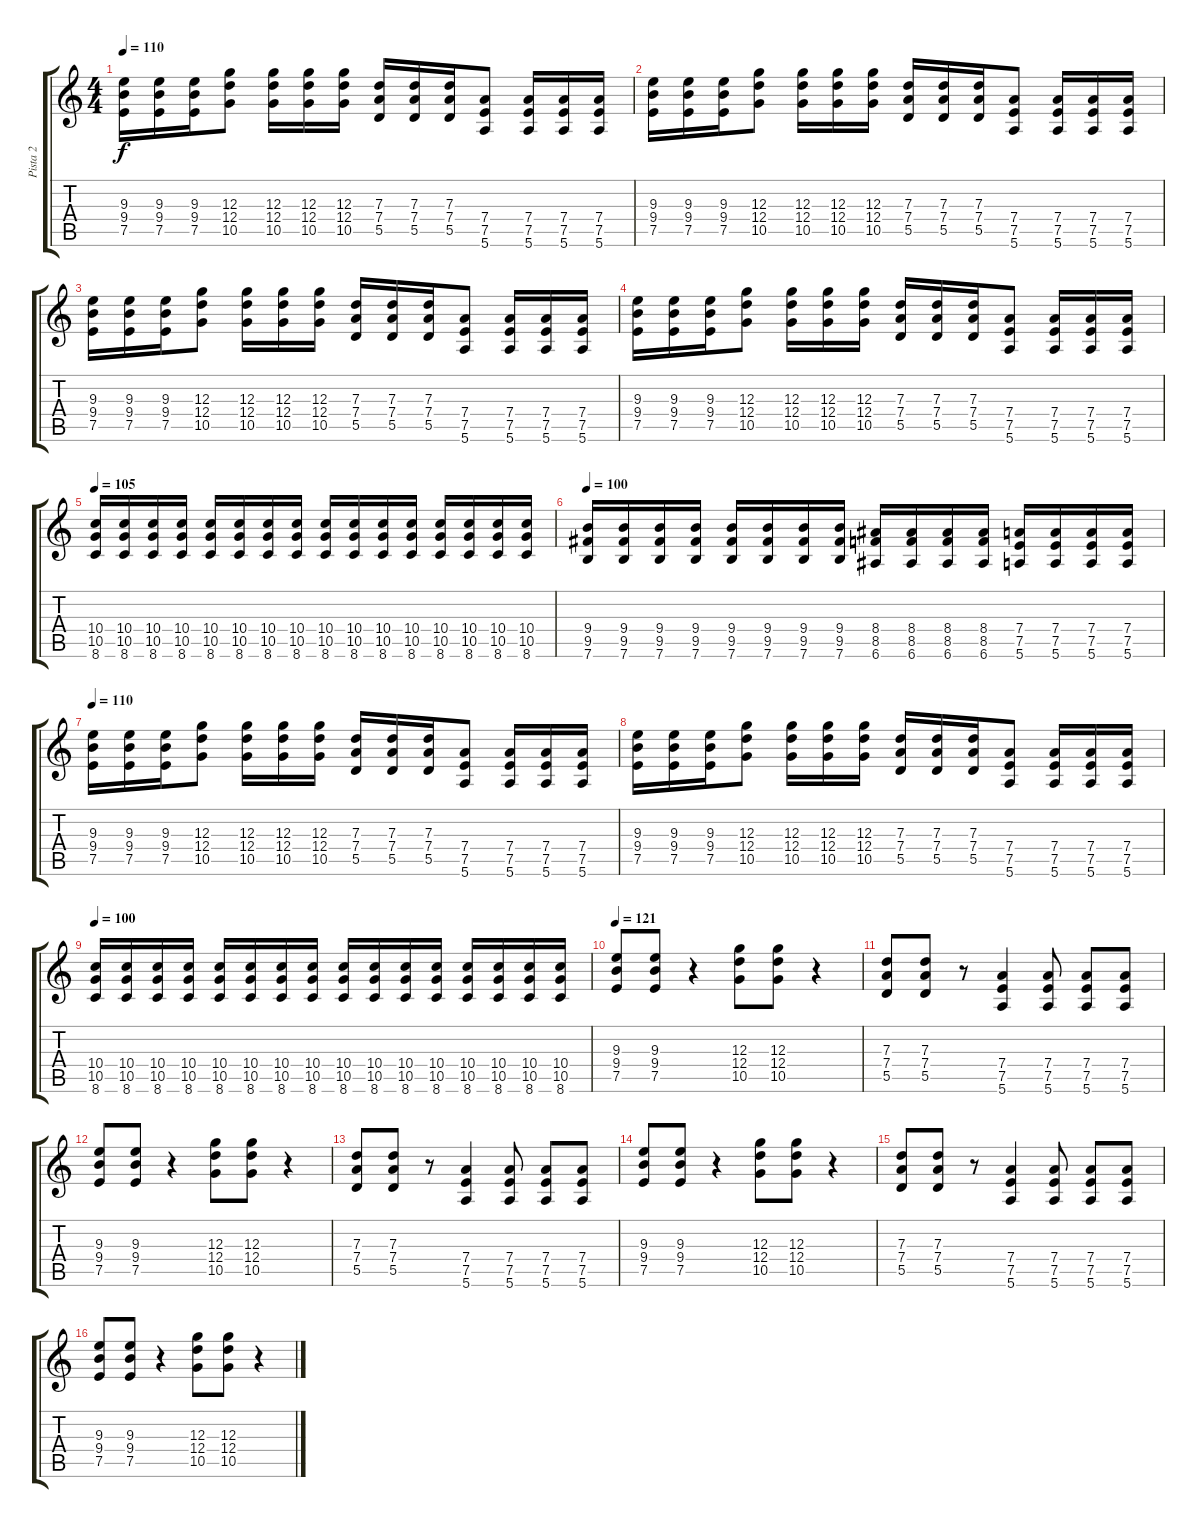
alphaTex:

\track ("Pista 2" "Pista 2") {instrument distortionguitar}
\staff {score tabs}
\tuning (E4 B3 G3 D3 A2 E2) {hide}
\ts (4 4)
\tempo 110
\clef g2
\ks c
(9.3 9.4 7.5).16{dy f} (9.3 9.4 7.5).16 (9.3 9.4 7.5).16 (12.3 12.4 10.5).8 (12.3 12.4 10.5).16 (12.3 12.4 10.5).16 (12.3 12.4 10.5).16 (7.3 7.4 5.5).16 (7.3 7.4 5.5).16 (7.3 7.4 5.5).16 (7.4 7.5 5.6).8 (7.4 7.5 5.6).16 (7.4 7.5 5.6).16 (7.4 7.5 5.6).16 |
(9.3 9.4 7.5).16 (9.3 9.4 7.5).16 (9.3 9.4 7.5).16 (12.3 12.4 10.5).8 (12.3 12.4 10.5).16 (12.3 12.4 10.5).16 (12.3 12.4 10.5).16 (7.3 7.4 5.5).16 (7.3 7.4 5.5).16 (7.3 7.4 5.5).16 (7.4 7.5 5.6).8 (7.4 7.5 5.6).16 (7.4 7.5 5.6).16 (7.4 7.5 5.6).16 |
(9.3 9.4 7.5).16 (9.3 9.4 7.5).16 (9.3 9.4 7.5).16 (12.3 12.4 10.5).8 (12.3 12.4 10.5).16 (12.3 12.4 10.5).16 (12.3 12.4 10.5).16 (7.3 7.4 5.5).16 (7.3 7.4 5.5).16 (7.3 7.4 5.5).16 (7.4 7.5 5.6).8 (7.4 7.5 5.6).16 (7.4 7.5 5.6).16 (7.4 7.5 5.6).16 |
(9.3 9.4 7.5).16 (9.3 9.4 7.5).16 (9.3 9.4 7.5).16 (12.3 12.4 10.5).8 (12.3 12.4 10.5).16 (12.3 12.4 10.5).16 (12.3 12.4 10.5).16 (7.3 7.4 5.5).16 (7.3 7.4 5.5).16 (7.3 7.4 5.5).16 (7.4 7.5 5.6).8 (7.4 7.5 5.6).16 (7.4 7.5 5.6).16 (7.4 7.5 5.6).16 |
\tempo 105
(10.4 10.5 8.6).16 (10.4 10.5 8.6).16 (10.4 10.5 8.6).16 (10.4 10.5 8.6).16 (10.4 10.5 8.6).16 (10.4 10.5 8.6).16 (10.4 10.5 8.6).16 (10.4 10.5 8.6).16 (10.4 10.5 8.6).16 (10.4 10.5 8.6).16 (10.4 10.5 8.6).16 (10.4 10.5 8.6).16 (10.4 10.5 8.6).16 (10.4 10.5 8.6).16 (10.4 10.5 8.6).16 (10.4 10.5 8.6).16 |
\tempo 100
(9.4 9.5 7.6).16 (9.4 9.5 7.6).16 (9.4 9.5 7.6).16 (9.4 9.5 7.6).16 (9.4 9.5 7.6).16 (9.4 9.5 7.6).16 (9.4 9.5 7.6).16 (9.4 9.5 7.6).16 (8.4 8.5 6.6).16 (8.4 8.5 6.6).16 (8.4 8.5 6.6).16 (8.4 8.5 6.6).16 (7.4 7.5 5.6).16 (7.4 7.5 5.6).16 (7.4 7.5 5.6).16 (7.4 7.5 5.6).16 |
\tempo 110
(9.3 9.4 7.5).16 (9.3 9.4 7.5).16 (9.3 9.4 7.5).16 (12.3 12.4 10.5).8 (12.3 12.4 10.5).16 (12.3 12.4 10.5).16 (12.3 12.4 10.5).16 (7.3 7.4 5.5).16 (7.3 7.4 5.5).16 (7.3 7.4 5.5).16 (7.4 7.5 5.6).8 (7.4 7.5 5.6).16 (7.4 7.5 5.6).16 (7.4 7.5 5.6).16 |
(9.3 9.4 7.5).16 (9.3 9.4 7.5).16 (9.3 9.4 7.5).16 (12.3 12.4 10.5).8 (12.3 12.4 10.5).16 (12.3 12.4 10.5).16 (12.3 12.4 10.5).16 (7.3 7.4 5.5).16 (7.3 7.4 5.5).16 (7.3 7.4 5.5).16 (7.4 7.5 5.6).8 (7.4 7.5 5.6).16 (7.4 7.5 5.6).16 (7.4 7.5 5.6).16 |
\tempo 100
(10.4 10.5 8.6).16 (10.4 10.5 8.6).16 (10.4 10.5 8.6).16 (10.4 10.5 8.6).16 (10.4 10.5 8.6).16 (10.4 10.5 8.6).16 (10.4 10.5 8.6).16 (10.4 10.5 8.6).16 (10.4 10.5 8.6).16 (10.4 10.5 8.6).16 (10.4 10.5 8.6).16 (10.4 10.5 8.6).16 (10.4 10.5 8.6).16 (10.4 10.5 8.6).16 (10.4 10.5 8.6).16 (10.4 10.5 8.6).16 |
\tempo 121
(9.3 9.4 7.5).8 (9.3 9.4 7.5).8 r.4 (12.3 12.4 10.5).8 (12.3 12.4 10.5).8 r.4 |
(7.3 7.4 5.5).8 (7.3 7.4 5.5).8 r.8 (7.4 7.5 5.6).4 (7.4 7.5 5.6).8 (7.4 7.5 5.6).8 (7.4 7.5 5.6).8 |
(9.3 9.4 7.5).8 (9.3 9.4 7.5).8 r.4 (12.3 12.4 10.5).8 (12.3 12.4 10.5).8 r.4 |
(7.3 7.4 5.5).8 (7.3 7.4 5.5).8 r.8 (7.4 7.5 5.6).4 (7.4 7.5 5.6).8 (7.4 7.5 5.6).8 (7.4 7.5 5.6).8 |
(9.3 9.4 7.5).8 (9.3 9.4 7.5).8 r.4 (12.3 12.4 10.5).8 (12.3 12.4 10.5).8 r.4 |
(7.3 7.4 5.5).8 (7.3 7.4 5.5).8 r.8 (7.4 7.5 5.6).4 (7.4 7.5 5.6).8 (7.4 7.5 5.6).8 (7.4 7.5 5.6).8 |
(9.3 9.4 7.5).8 (9.3 9.4 7.5).8 r.4 (12.3 12.4 10.5).8 (12.3 12.4 10.5).8 r.4
